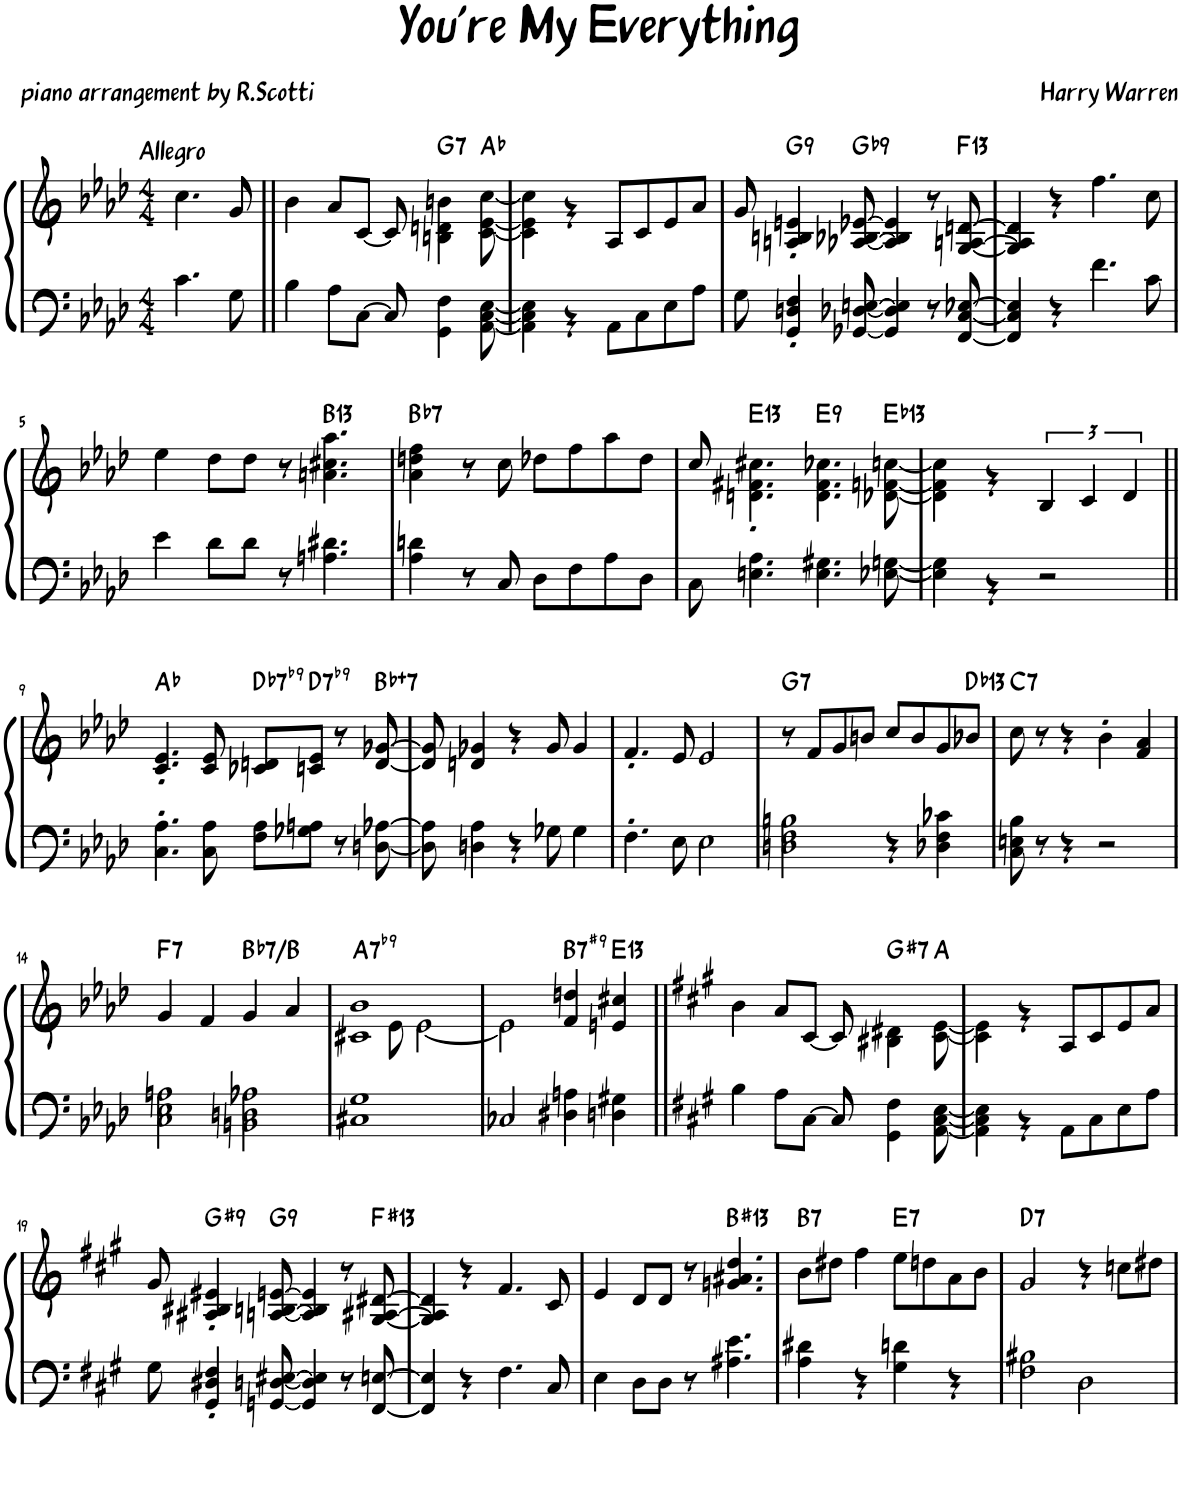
**kern	**kern	**harte
*part1	*part1	*part1
*staff2	*staff1	*
*I"Piano	*	*
*I'Pno.	*	*
*clefF4	*clefG2	*
*k[b-e-a-d-]	*k[b-e-a-d-]	*
*M4/4	*M4/4	*
=	=	=
!	!LO:TX:a:B:t=Allegro	!
4.c\	4.cc\	.
8G\	8g/	.
=1||	=1||	=1||
*^	*^	*
4B-\	2ryy	4b-\	2ryy	.
8A-\L	.	8a-/L	.	.
[8C\J	.	[8c/J	.	.
8C/]	8ryy	8c/]	8ryy	.
!	!	!	!	!LO:H:kt=7
8ryy	4GG\ 4F\	8ryy	4Bn\ 4dn\ 4bn\	G:7
4ryy	.	4ryy	.	.
.	[8AA-\ [8C\ [8E-\	.	[8c\ [8e-\ [8cc\	Ab:maj
=2	=2	=2	=2	=2
2ryy	4AA-\] 4C\] 4E-\]	2ryy	4c\] 4e-\] 4cc\]	.
.	4r	.	4r	.
8AA-\L	2ryy	8A-/L	2ryy	.
8C\	.	8c/	.	.
8E-\	.	8e-/	.	.
8A-\J	.	8a-/J	.	.
*v	*v	*	*	*
*	*v	*v	*
=3	=3	=3
8G\	8g/	.
4GG/' 4Dn/' 4F/'	4An/' 4Bn/' 4en/'	.
[8GG-X/ [8D-X/ [8En/	[8A-X/ [8B-X/ [8e-X/	.
4GG-/] 4D-/] 4E/]	4A-/] 4B-/] 4e-/]	.
8r	8r	.
[8FF/ [8C/ [8E-X/	[8G/ [8An/ [8dn/	.
=4	=4	=4
4FF/] 4C/] 4E-/]	4G/] 4A/] 4d/]	.
4r	4r	.
4.f\	4.ff\	.
8c\	8cc\	.
!!LO:LB:g=z
=5	=5	=5
4e-\	4ee-\	.
8d-\L	8dd-\L	.
8d-\J	8dd-\J	.
8r	8r	.
!	!	!LO:H:kt=13
4.An\ 4.d#X\	4.an\ 4.cc#X\ 4.aa-\	B:9(11,13)
=6	=6	=6
!	!	!LO:H:kt=7
4A-\ 4dn\	4a-\ 4ddn\ 4ff\	Bb:7
8r	8r	.
8C/	8cc\	.
8D-\L	8dd-X\L	.
8F\	8ff\	.
8A-\	8aa-\	.
8D-\J	8dd-\J	.
=7	=7	=7
*^	*^	*
8C\	8ryy	8cc/	8ryy	.
!	!	!	!	!LO:H:kt=13
8ryy	4.En\ 4.A-\	8ryy	4.dn\' 4.f#X\' 4.cc#X\'	E:9(11,13)
4ryy	.	4ryy	.	.
!	!	!	!	!LO:H:kt=9
2ryy	4.E\ 4.G#X\	2ryy	4.d\ 4.f#\ 4.cc-X\	E:9
!	!	!	!	!LO:H:kt=13
.	[8E-X\ [8Gn\	.	[8d-X\ [8fn\ [8ccn\	Eb:9(11,13)
=8	=8	=8	=8	=8
2ryy	4E-\] 4G\]	2ryy	4d-\] 4f\] 4cc\]	.
.	4r	.	4r	.
2r	2ryy	6B-/	2ryy	.
.	.	6c/	.	.
.	.	6d-/	.	.
*v	*v	*	*	*
*	*v	*v	*
!!LO:LB:g=z
=9||	=9||	=9||
4.C\' 4.A-\'	4.c/' 4.e-/'	Ab:maj
8C\ 8A-\	8c/ 8e-/	.
!	!	!LO:H:kt=7
8F\ 8A-\L	8c-X/ 8dn/L	Db:7(b9)
!	!	!LO:H:kt=7
8G-X\ 8An\J	8cn/ 8e-/J	D:7(b9)
8r	8r	.
!	!	!LO:H:kt=7
[8Dn\ [8A-X\	[8d/ [8g-X/	Bb:aug(b7)
=10	=10	=10
8D\] 8A-\]	8d/] 8g-/]	.
4Dn\ 4A-\	4dn/ 4g-X/	.
4r	4r	.
8G-X\	8g-/	.
4G-\	4g-/	.
=11	=11	=11
4.F'\	4.f'/	.
8E-\	8e-/	.
2E-\	2e-/	.
=12	=12	=12
!	!	!LO:H:kt=7
2Dn\ 2F\ 2Bn\	8r	G:7
.	8f/L	.
.	8g/	.
.	8bn/J	.
4r	8cc/L	.
.	8b/	.
4D-X\ 4F\ 4c-X\	8g/	.
!	!	!LO:H:kt=13
.	8b-X/J	Db:9(11,13)
=13	=13	=13
!	!	!LO:H:kt=7
8C\ 8En\ 8B-\	8cc\	C:7
8r	8r	.
4r	4r	.
2r	4b-'\	.
.	4f/ 4a-/	.
!!LO:LB:g=z
=14	=14	=14
!	!	!LO:H:kt=7
2C\ 2E-\ 2An\	4g/	F:7
.	4f/	.
!	!	!LO:H:kt=7
2BBn\ 2Dn\ 2A-X\	4g/	Bb:7/#1
.	4a-/	.
=15	=15	=15
*	*^	*
!	!	!	!LO:H:kt=7
1C#X 1G	1c#X 1b-	4.ryy	A:7(b9)
.	.	8e-\	.
.	.	[2e-\	.
=16	=16	=16	=16
2C-X/	2ryy	2e-\]	.
!	!	!	!LO:H:kt=7
4D#X\ 4An\	4f/ 4ddn/	2ryy	B:7(#9)
!	!	!	!LO:H:kt=13
4Dn\ 4G#X\	4en/ 4cc#X/	.	E:9(11,13)
=17||	=17||	=17||	=17||
*k[f#c#g#]	*k[f#c#g#]	*	*
*^	*	*	*
4B\	2ryy	4b\	2ryy	.
8A\L	.	8a/L	.	.
[8C#\J	.	[8c#/J	.	.
8C#/]	8ryy	8c#/]	8ryy	.
!	!	!	!	!LO:H:kt=7
8ryy	4GG#\ 4F#\	8ryy	4B#X\ 4d#X\	G#:7
4ryy	.	4ryy	.	.
.	[8AA\ [8C#\ [8E\	.	[8c#\ [8e\	A:maj
=18	=18	=18	=18	=18
2ryy	4AA\] 4C#\] 4E\]	2ryy	4c#\] 4e\]	.
.	4r	.	4r	.
8AA\L	2ryy	8A/L	2ryy	.
8C#\	.	8c#/	.	.
8E\	.	8e/	.	.
8A\J	.	8a/J	.	.
*v	*v	*	*	*
*	*v	*v	*
!!LO:LB:g=z
=19	=19	=19
8G#\	8g#/	.
4GG#/' 4D#X/' 4F#/'	4A#X/' 4B#X/' 4e#X/'	.
[8GGn/ [8Dn/ [8E#X/	[8An/ [8Bn/ [8en/	.
4GG/] 4D/] 4E#/]	4A/] 4B/] 4e/]	.
8r	8r	.
[8FF#/ [8En/	[8G#/ [8A#X/ [8d#X/	.
=20	=20	=20
4FF#/] 4E/]	4G#/] 4A#/] 4d#/]	.
4r	4r	.
4.F#\	4.f#/	.
8C#/	8c#/	.
=21	=21	=21
4E\	4e/	.
8D\L	8d/L	.
8D\J	8d/J	.
8r	8r	.
!	!	!LO:H:kt=13
4.A#X\ 4.e\	4.gn/ 4.a#X/ 4.dd/	B#:9(11,13)
=22	=22	=22
!	!	!LO:H:kt=7
4A\ 4d#X\	8b\L	B:7
.	8dd#X\J	.
4r	4ff#\	.
!	!	!LO:H:kt=7
4G#\ 4dn\	8ee\L	E:7
.	8ddn\	.
4r	8a\	.
.	8b\J	.
=23	=23	=23
*^	*	*
!	!	!	!LO:H:kt=7
2F#\ 2B#X\	2ryy	2g#/	D:7
2ryy	2D\	4r	.
.	.	8ccn\L	.
.	.	8dd#X\J	.
*v	*v	*	*
=	=	=
*-	*-	*-
